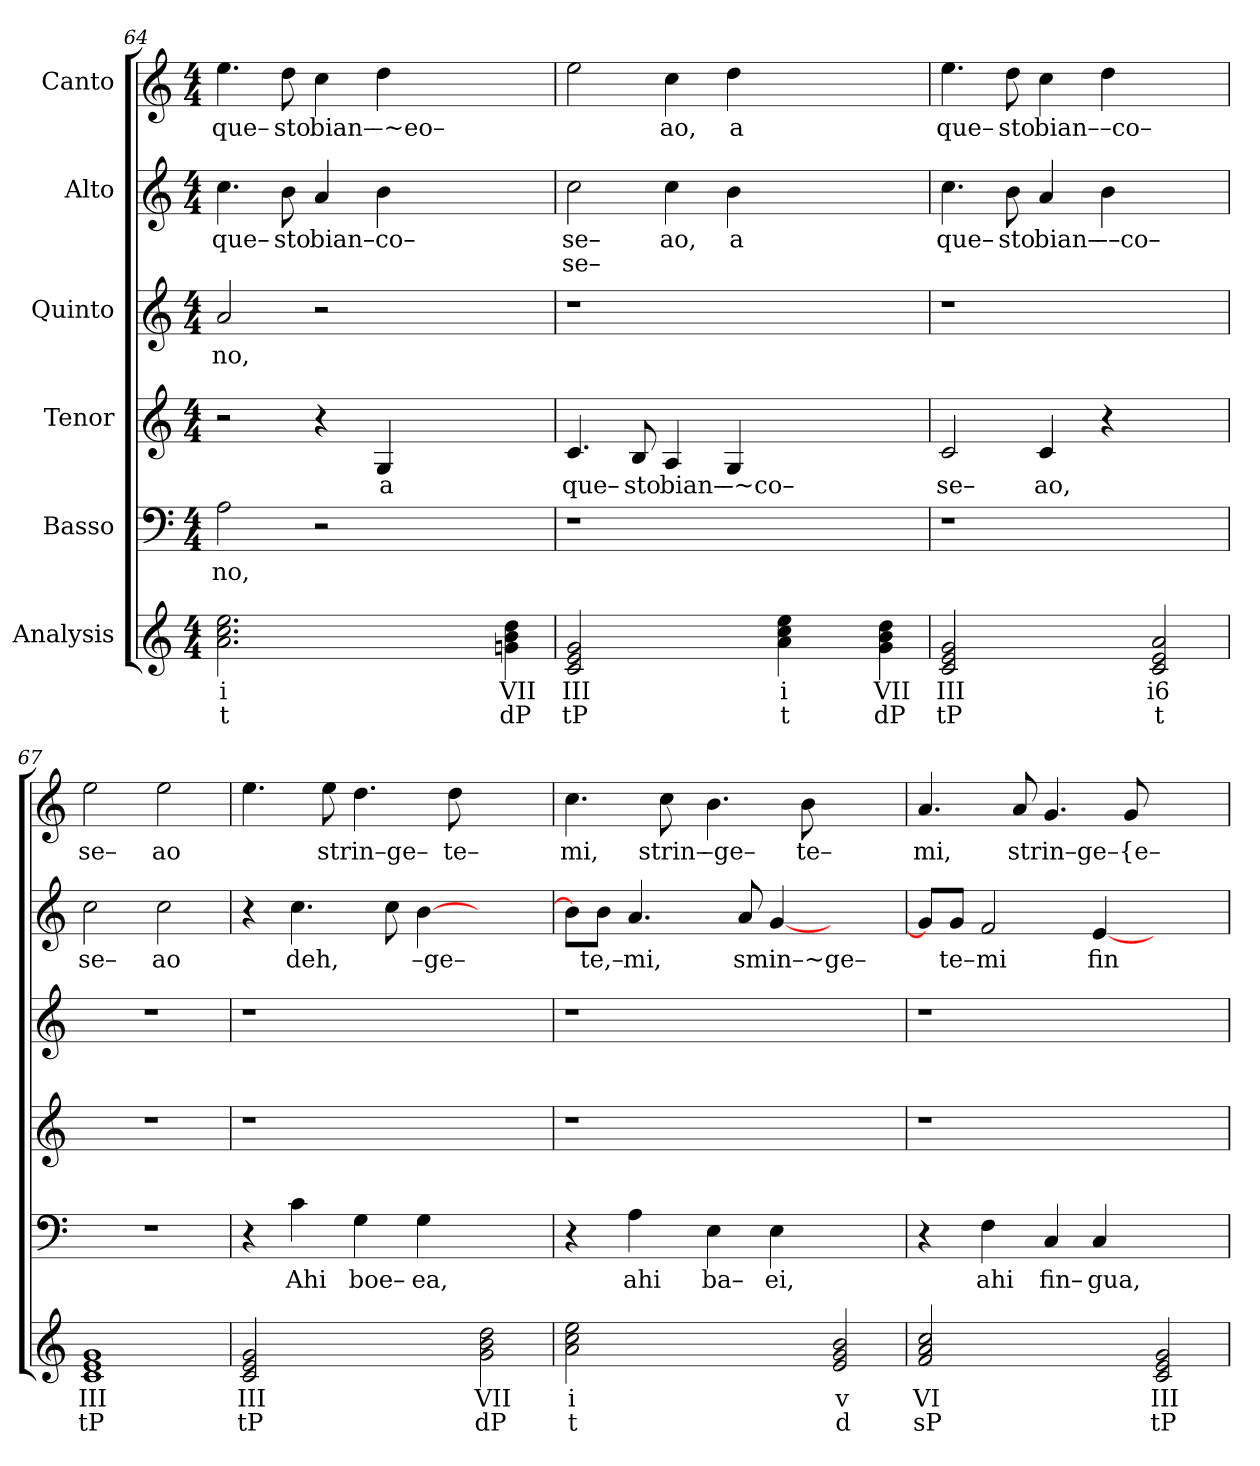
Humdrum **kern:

**kern	**text	**text	**kern	**text	**kern	**text	**kern	**text	**kern	**text	**text	**kern	**text
*part6	*part6	*part6	*part5	*part5	*part4	*part4	*part3	*part3	*part2	*part2	*part2	*part1	*part1
*staff6	*staff6	*staff6	*staff5	*staff5	*staff4	*staff4	*staff3	*staff3	*staff2	*staff2	*staff2	*staff1	*staff1
*I"Analysis	*	*	*I"Basso	*	*I"Tenor	*	*I"Quinto	*	*I"Alto	*	*	*I"Canto	*
*	*	*	*clefF4	*	*clefG2	*	*clefG2	*	*clefG2	*	*	*clefG2	*
*k[]	*	*	*k[]	*	*k[]	*	*k[]	*	*k[]	*	*	*k[]	*
*M4/4	*	*	*M4/4	*	*M4/4	*	*M4/4	*	*M4/4	*	*	*M4/4	*
=64	=64	=64	=64	=64	=64	=64	=64	=64	=64	=64	=64	=64	=64
!	!	!	!	!LO:LY:b	!	!	!	!	!	!	!	!	!
!	!	!	!	!	!	!	!	!LO:LY:b	!	!	!	!	!
!	!	!	!	!	!	!	!	!	!	!LO:LY:b	!	!	!
!	!	!	!	!	!	!	!	!	!	!	!	!	!LO:LY:b
2.a 2.cc 2.ee	i	t	2A\	no,	2r	.	2a/	no,	4.cc\	que–	.	4.ee\	que–
!	!	!	!	!	!	!	!	!	!	!LO:LY:b	!	!	!
!	!	!	!	!	!	!	!	!	!	!	!	!	!LO:LY:b
.	.	.	.	.	.	.	.	.	8b\	sto	.	8dd\	sto
!	!	!	!	!	!	!	!	!	!	!LO:LY:b	!	!	!
!	!	!	!	!	!	!	!	!	!	!	!	!	!LO:LY:b
.	.	.	2r	.	4r	.	2r	.	4a/	bian–co–	.	4cc\	bian–
!	!	!	!	!	!	!LO:LY:b	!	!	!	!	!	!	!
!	!	!	!	!	!	!	!	!	!	!	!	!	!LO:LY:b
2.ryy	.	.	.	.	4G/	a	.	.	4b\	.	.	4dd\	–~eo–
.	.	.	2.ryy	.	2.ryy	.	2.ryy	.	2.ryy	.	.	2.ryy	.
4gn 4b 4dd	VII	dP	.	.	.	.	.	.	.	.	.	.	.
=65	=65	=65	=65	=65	=65	=65	=65	=65	=65	=65	=65	=65	=65
!	!	!	!	!	!	!LO:LY:b	!	!	!	!	!	!	!
!	!	!	!	!	!	!	!	!	!	!LO:LY:b	!LO:LY:b	!	!
2c 2e 2g	III	tP	1r	.	4.c/	que–	1r	.	2cc\	se–	se–	2ee\	.
!	!	!	!	!	!	!LO:LY:b	!	!	!	!	!	!	!
.	.	.	.	.	8B/	sto	.	.	.	.	.	.	.
!	!	!	!	!	!	!LO:LY:b	!	!	!	!	!	!	!
!	!	!	!	!	!	!	!	!	!	!LO:LY:b	!	!	!
!	!	!	!	!	!	!	!	!	!	!	!	!	!LO:LY:b
2ryy	.	.	.	.	4A/	bian–	.	.	4cc\	ao,	.	4cc\	ao,
!	!	!	!	!	!	!LO:LY:b	!	!	!	!	!	!	!
!	!	!	!	!	!	!	!	!	!	!LO:LY:b	!	!	!
!	!	!	!	!	!	!	!	!	!	!	!	!	!LO:LY:b
.	.	.	.	.	4G/	–~co–	.	.	4b\	a	.	4dd\	a
4a 4cc 4ee	i	t	2.ryy	.	2.ryy	.	2.ryy	.	2.ryy	.	.	2.ryy	.
4ryy	.	.	.	.	.	.	.	.	.	.	.	.	.
4g 4b 4dd	VII	dP	.	.	.	.	.	.	.	.	.	.	.
=66	=66	=66	=66	=66	=66	=66	=66	=66	=66	=66	=66	=66	=66
!	!	!	!	!	!	!LO:LY:b	!	!	!	!	!	!	!
!	!	!	!	!	!	!	!	!	!	!LO:LY:b	!	!	!
!	!	!	!	!	!	!	!	!	!	!	!	!	!LO:LY:b
2c 2e 2g	III	tP	1r	.	2c/	se–	1r	.	4.cc\	que–	.	4.ee\	que–
!	!	!	!	!	!	!	!	!	!	!LO:LY:b	!	!	!
!	!	!	!	!	!	!	!	!	!	!	!	!	!LO:LY:b
.	.	.	.	.	.	.	.	.	8b\	sto	.	8dd\	sto
!	!	!	!	!	!	!LO:LY:b	!	!	!	!	!	!	!
!	!	!	!	!	!	!	!	!	!	!LO:LY:b	!	!	!
!	!	!	!	!	!	!	!	!	!	!	!	!	!LO:LY:b
2ryy	.	.	.	.	4c/	ao,	.	.	4a/	bian–	.	4cc\	bian––co–
!	!	!	!	!	!	!	!	!	!	!LO:LY:b	!	!	!
.	.	.	.	.	4r	.	.	.	4b\	––co–	.	4dd\	.
2c 2e 2a	i6	t	2ryy	.	2ryy	.	2ryy	.	2ryy	.	.	2ryy	.
=67	=67	=67	=67	=67	=67	=67	=67	=67	=67	=67	=67	=67	=67
!	!	!	!	!	!	!	!	!	!	!LO:LY:b	!	!	!
!	!	!	!	!	!	!	!	!	!	!	!	!	!LO:LY:b
1c 1e 1g	III	tP	1r	.	1r	.	1r	.	2cc\	se–	.	2ee\	se–
!	!	!	!	!	!	!	!	!	!	!LO:LY:b	!	!	!
!	!	!	!	!	!	!	!	!	!	!	!	!	!LO:LY:b
.	.	.	.	.	.	.	.	.	2cc\	ao	.	2ee\	ao
=68	=68	=68	=68	=68	=68	=68	=68	=68	=68	=68	=68	=68	=68
2c 2e 2g	III	tP	4r	.	1r	.	1r	.	4r	.	.	4.ee\	.
!	!	!	!	!LO:LY:b	!	!	!	!	!	!	!	!	!
!	!	!	!	!	!	!	!	!	!	!LO:LY:b	!	!	!
.	.	.	4c\	Ahi	.	.	.	.	4.cc\	deh,	.	.	.
!	!	!	!	!	!	!	!	!	!	!	!	!	!LO:LY:b
.	.	.	.	.	.	.	.	.	.	.	.	8ee\	strin–ge–
!	!	!	!	!LO:LY:b	!	!	!	!	!	!	!	!	!
2ryy	.	.	4G\	boe–	.	.	.	.	.	.	.	4.dd\	.
.	.	.	.	.	.	.	.	.	8cc\	.	.	.	.
!	!	!	!	!LO:LY:b	!	!	!	!	!	!	!	!	!
!	!	!	!	!	!	!	!	!	!	!LO:LY:b	!	!	!
.	.	.	4G\	ea,	.	.	.	.	[4b\	–ge–	.	.	.
!	!	!	!	!	!	!	!	!	!	!	!	!	!LO:LY:b
.	.	.	.	.	.	.	.	.	.	.	.	8dd\	te–
2g 2b 2dd	VII	dP	2ryy	.	2ryy	.	2ryy	.	2ryy	.	.	2ryy	.
=69	=69	=69	=69	=69	=69	=69	=69	=69	=69	=69	=69	=69	=69
!	!	!	!	!	!	!	!	!	!	!	!	!	!LO:LY:b
2a 2cc 2ee	i	t	4r	.	1r	.	1r	.	8b\L]	.	.	4.cc\	mi,
!	!	!	!	!	!	!	!	!	!	!LO:LY:b	!	!	!
.	.	.	.	.	.	.	.	.	8b\J	te,–	.	.	.
!	!	!	!	!LO:LY:b	!	!	!	!	!	!	!	!	!
!	!	!	!	!	!	!	!	!	!	!LO:LY:b	!	!	!
.	.	.	4A\	ahi	.	.	.	.	4.a/	mi,	.	.	.
!	!	!	!	!	!	!	!	!	!	!	!	!	!LO:LY:b
.	.	.	.	.	.	.	.	.	.	.	.	8cc\	strin–
!	!	!	!	!LO:LY:b	!	!	!	!	!	!	!	!	!
!	!	!	!	!	!	!	!	!	!	!	!	!	!LO:LY:b
2ryy	.	.	4E\	ba–	.	.	.	.	.	.	.	4.b\	–ge–
!	!	!	!	!	!	!	!	!	!	!LO:LY:b	!	!	!
.	.	.	.	.	.	.	.	.	8a/	smin–~ge–	.	.	.
!	!	!	!	!LO:LY:b	!	!	!	!	!	!	!	!	!
.	.	.	4E\	ei,	.	.	.	.	[4g/	.	.	.	.
!	!	!	!	!	!	!	!	!	!	!	!	!	!LO:LY:b
.	.	.	.	.	.	.	.	.	.	.	.	8b\	te–
2e 2g 2b	v	d	2ryy	.	2ryy	.	2ryy	.	2ryy	.	.	2ryy	.
=70	=70	=70	=70	=70	=70	=70	=70	=70	=70	=70	=70	=70	=70
!	!	!	!	!	!	!	!	!	!	!	!	!	!LO:LY:b
2f 2a 2cc	VI	sP	4r	.	1r	.	1r	.	8g/L]	.	.	4.a/	mi,
!	!	!	!	!	!	!	!	!	!	!LO:LY:b	!	!	!
.	.	.	.	.	.	.	.	.	8g/J	te–	.	.	.
!	!	!	!	!LO:LY:b	!	!	!	!	!	!	!	!	!
!	!	!	!	!	!	!	!	!	!	!LO:LY:b	!	!	!
.	.	.	4F\	ahi	.	.	.	.	2f/	mi	.	.	.
!	!	!	!	!	!	!	!	!	!	!	!	!	!LO:LY:b
.	.	.	.	.	.	.	.	.	.	.	.	8a/	strin–ge–
!	!	!	!	!LO:LY:b	!	!	!	!	!	!	!	!	!
2ryy	.	.	4C/	fin–	.	.	.	.	.	.	.	4.g/	.
!	!	!	!	!LO:LY:b	!	!	!	!	!	!	!	!	!
!	!	!	!	!	!	!	!	!	!	!LO:LY:b	!	!	!
.	.	.	4C/	gua,	.	.	.	.	[4e/	fin	.	.	.
!	!	!	!	!	!	!	!	!	!	!	!	!	!LO:LY:b
.	.	.	.	.	.	.	.	.	.	.	.	8g/	{e–
2c 2e 2g	III	tP	2ryy	.	2ryy	.	2ryy	.	2ryy	.	.	2ryy	.
=	=	=	=	=	=	=	=	=	=	=	=	=	=
*-	*-	*-	*-	*-	*-	*-	*-	*-	*-	*-	*-	*-	*-
